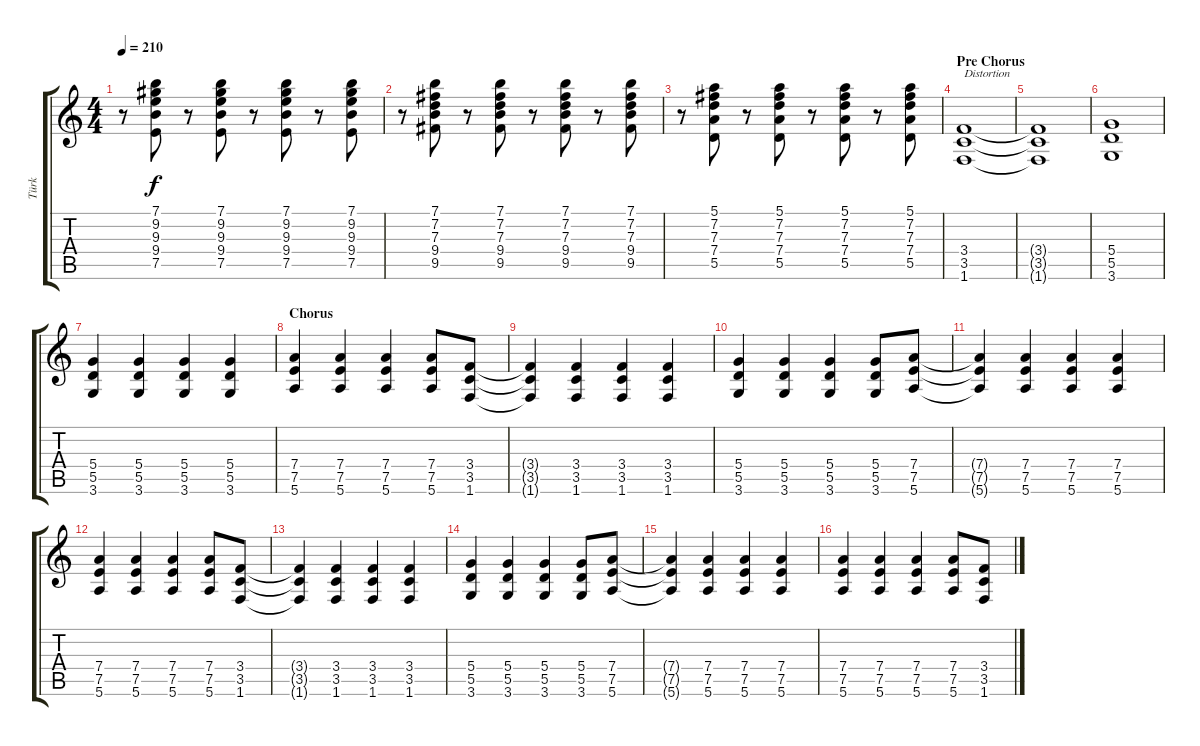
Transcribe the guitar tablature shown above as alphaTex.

\track ("Türk" "Türk") {instrument distortionguitar}
\staff {score tabs}
\tuning (E4 B3 G3 D3 A2 E2) {hide}
\ts (4 4)
\tempo 210
\clef g2
\ks c
r.8{dy f} (7.1 9.2 9.3 9.4 7.5).8 r.8 (7.1 9.2 9.3 9.4 7.5).8 r.8 (7.1 9.2 9.3 9.4 7.5).8 r.8 (7.1 9.2 9.3 9.4 7.5).8 |
r.8 (7.1 7.2 7.3 9.4 9.5).8 r.8 (7.1 7.2 7.3 9.4 9.5).8 r.8 (7.1 7.2 7.3 9.4 9.5).8 r.8 (7.1 7.2 7.3 9.4 9.5).8 |
r.8 (5.1 7.2 7.3 7.4 5.5).8 r.8 (5.1 7.2 7.3 7.4 5.5).8 r.8 (5.1 7.2 7.3 7.4 5.5).8 r.8 (5.1 7.2 7.3 7.4 5.5).8 |
\section ("" "Pre Chorus")
(3.4 3.5 1.6).1{txt "Distortion" instrument distortionguitar} |
(3.4{t} 3.5{t} 1.6{t}).1 |
(5.4 5.5 3.6).1 |
(5.4 5.5 3.6).4 (5.4 5.5 3.6).4 (5.4 5.5 3.6).4 (5.4 5.5 3.6).4 |
\section ("" "Chorus")
(7.4 7.5 5.6).4 (7.4 7.5 5.6).4 (7.4 7.5 5.6).4 (7.4 7.5 5.6).8 (3.4 3.5 1.6).8 |
(3.4{t} 3.5{t} 1.6{t}).4 (3.4 3.5 1.6).4 (3.4 3.5 1.6).4 (3.4 3.5 1.6).4 |
(5.4 5.5 3.6).4 (5.4 5.5 3.6).4 (5.4 5.5 3.6).4 (5.4 5.5 3.6).8 (7.4 7.5 5.6).8 |
(7.4{t} 7.5{t} 5.6{t}).4 (7.4 7.5 5.6).4 (7.4 7.5 5.6).4 (7.4 7.5 5.6).4 |
(7.4 7.5 5.6).4 (7.4 7.5 5.6).4 (7.4 7.5 5.6).4 (7.4 7.5 5.6).8 (3.4 3.5 1.6).8 |
(3.4{t} 3.5{t} 1.6{t}).4 (3.4 3.5 1.6).4 (3.4 3.5 1.6).4 (3.4 3.5 1.6).4 |
(5.4 5.5 3.6).4 (5.4 5.5 3.6).4 (5.4 5.5 3.6).4 (5.4 5.5 3.6).8 (7.4 7.5 5.6).8 |
(7.4{t} 7.5{t} 5.6{t}).4 (7.4 7.5 5.6).4 (7.4 7.5 5.6).4 (7.4 7.5 5.6).4 |
(7.4 7.5 5.6).4 (7.4 7.5 5.6).4 (7.4 7.5 5.6).4 (7.4 7.5 5.6).8 (3.4 3.5 1.6).8
